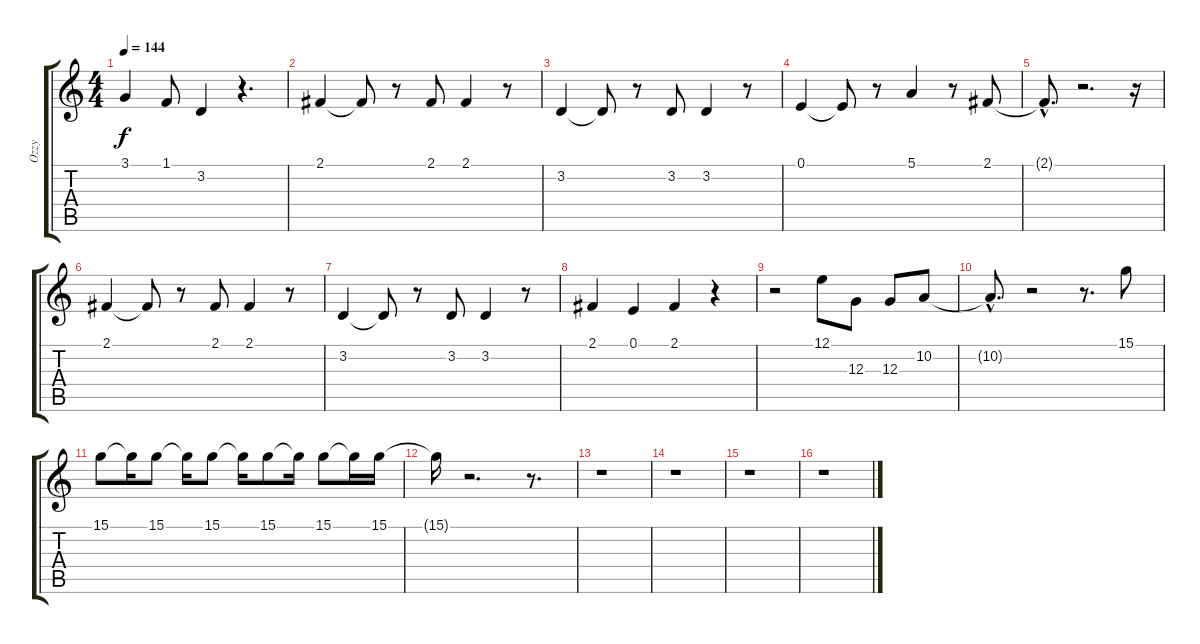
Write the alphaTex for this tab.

\track ("Ozzy" "Ozzy") {instrument synthvoice}
\staff {score tabs}
\tuning (E4 B3 G3 D3 A2 E2) {hide}
\ts (4 4)
\tempo 144
\clef g2
\ks c
3.1{t}.4{dy f} 1.1.8 3.2.4 r.4{d} |
2.1.4 2.1{t}.8 r.8 2.1.8 2.1.4 r.8 |
3.2.4 3.2{t}.8 r.8 3.2.8 3.2.4 r.8 |
0.1.4 0.1{t}.8 r.8 5.1.4 r.8 2.1.8 |
2.1{hac t}.8{d} r.2{d} r.16 |
2.1.4 2.1{t}.8 r.8 2.1.8 2.1.4 r.8 |
3.2.4 3.2{t}.8 r.8 3.2.8 3.2.4 r.8 |
2.1.4 0.1.4 2.1.4 r.4 |
r.2 12.1.8 12.3.8 12.3.8 10.2.8 |
10.2{hac t}.8{d} r.2 r.8{d} 15.1.8 |
15.1.8 15.1{t}.16 15.1.8 15.1{t}.16 15.1.8 15.1{t}.16 15.1.8 15.1{t}.16 15.1.8 15.1{t}.16 15.1.16 |
15.1{t}.16 r.2{d} r.8{d} |
r.1 |
r.1 |
r.1 |
r.1
